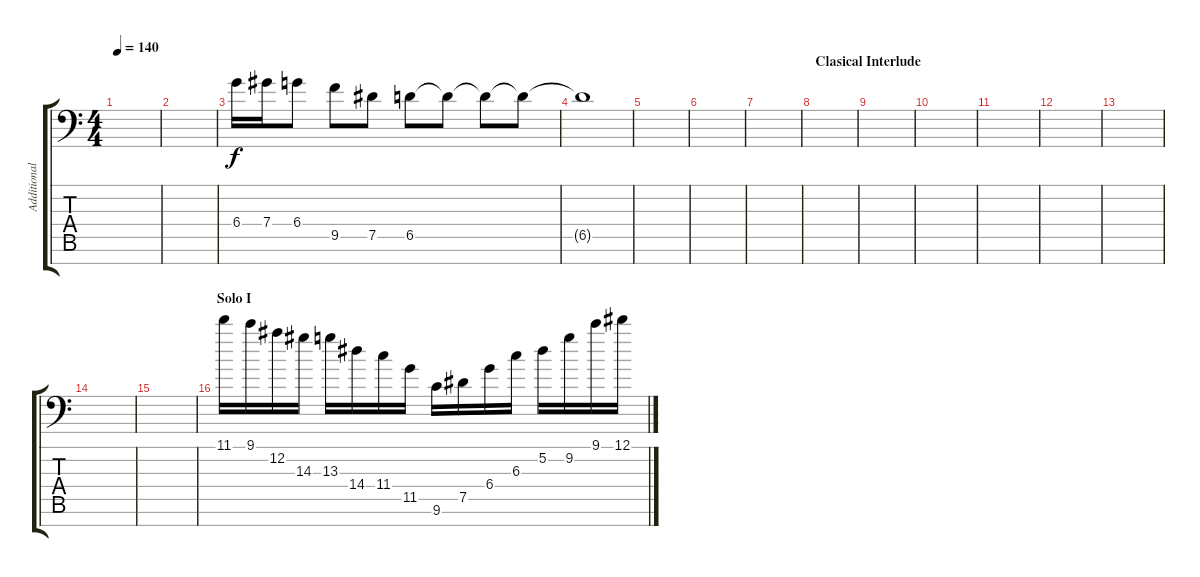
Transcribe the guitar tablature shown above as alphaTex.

\track ("Additional Guitar" "Additional") {instrument distortionguitar}
\staff {score tabs}
\tuning (Eb4 Bb3 Gb3 Db3 Ab2 Eb2 Bb1) {hide}
\ts (4 4)
\tempo 140
\clef f4
\ks c
|
|
6.4.16 7.4.16 6.4.8 9.5.8 7.5.8 6.5.8 6.5{t}.8 6.5{t}.8 6.5{t}.8 |
6.5{t}.1 |
|
|
|
\section ("" "Clasical Interlude")
|
|
|
|
|
|
|
|
\section ("" "Solo I")
11.1.16 9.1.16 12.2.16 14.3.16 13.3.16 14.4.16 11.4.16 11.5.16 9.6.16 7.5.16 6.4.16 6.3.16 5.2.16 9.2.16 9.1.16 12.1.16
